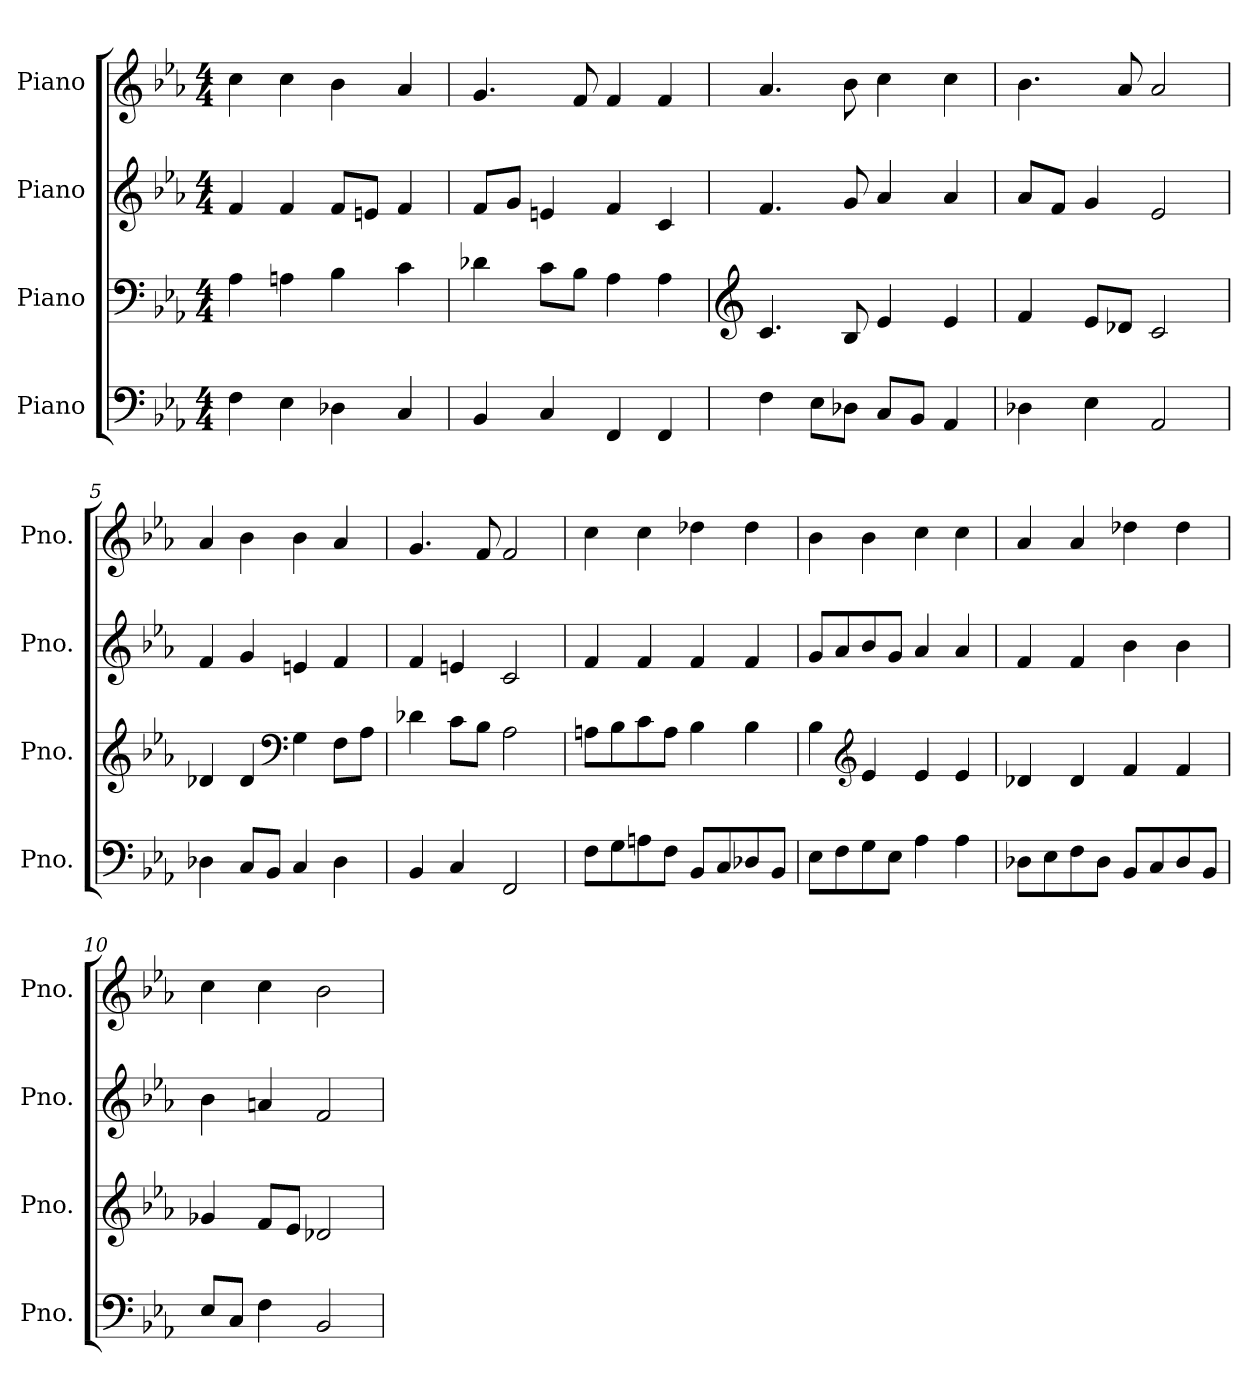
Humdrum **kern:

**kern	**kern	**kern	**kern
*part4	*part3	*part2	*part1
*staff4	*staff3	*staff2	*staff1
*I"Piano	*I"Piano	*I"Piano	*I"Piano
*I'Pno.	*I'Pno.	*I'Pno.	*I'Pno.
*clefF4	*clefF4	*clefG2	*clefG2
*k[b-e-a-]	*k[b-e-a-]	*k[b-e-a-]	*k[b-e-a-]
*M4/4	*M4/4	*M4/4	*M4/4
*MM120	*MM120	*MM120	*MM120
=1	=1	=1	=1
4F\	4A-\	4f/	4cc\
4E-\	4An\	4f/	4cc\
4D-X\	4B-\	8f/L	4b-\
.	.	8en/J	.
4C/	4c\	4f/	4a-/
=2	=2	=2	=2
4BB-/	4d-X\	8f/L	4.g/
.	.	8g/J	.
4C/	8c\L	4en/	.
.	8B-\J	.	8f/
4FF/	4A-\	4f/	4f/
4FF/	4A-\	4c/	4f/
=3	=3	=3	=3
*	*clefG2	*	*
4F\	4.c/	4.f/	4.a-/
8E-\L	.	.	.
8D-X\J	8B-/	8g/	8b-\
8C/L	4e-/	4a-/	4cc\
8BB-/J	.	.	.
4AA-/	4e-/	4a-/	4cc\
=4	=4	=4	=4
4D-X\	4f/	8a-/L	4.b-\
.	.	8f/J	.
4E-\	8e-/L	4g/	.
.	8d-X/J	.	8a-/
2AA-/	2c/	2e-/	2a-/
=5	=5	=5	=5
4D-X\	4d-X/	4f/	4a-/
8C/L	4d-/	4g/	4b-\
8BB-/J	.	.	.
*	*clefF4	*	*
4C/	4G\	4en/	4b-\
4D-\	8F\L	4f/	4a-/
.	8A-\J	.	.
!!LO:LB:g=z
=6	=6	=6	=6
4BB-/	4d-X\	4f/	4.g/
4C/	8c\L	4en/	.
.	8B-\J	.	8f/
2FF/	2A-\	2c/	2f/
=7	=7	=7	=7
8F\L	8An\L	4f/	4cc\
8G\	8B-\	.	.
8An\	8c\	4f/	4cc\
8F\J	8A\J	.	.
8BB-/L	4B-\	4f/	4dd-X\
8C/	.	.	.
8D-X/	4B-\	4f/	4dd-\
8BB-/J	.	.	.
=8	=8	=8	=8
8E-\L	4B-\	8g/L	4b-\
8F\	.	8a-/	.
*	*clefG2	*	*
8G\	4e-/	8b-/	4b-\
8E-\J	.	8g/J	.
4A-\	4e-/	4a-/	4cc\
4A-\	4e-/	4a-/	4cc\
=9	=9	=9	=9
8D-X\L	4d-X/	4f/	4a-/
8E-\	.	.	.
8F\	4d-/	4f/	4a-/
8D-\J	.	.	.
8BB-/L	4f/	4b-\	4dd-X\
8C/	.	.	.
8D-/	4f/	4b-\	4dd-\
8BB-/J	.	.	.
=10	=10	=10	=10
8E-/L	4g-X/	4b-\	4cc\
8C/J	.	.	.
4F\	8f/L	4an/	4cc\
.	8e-/J	.	.
2BB-/	2d-X/	2f/	2b-\
=	=	=	=
*-	*-	*-	*-
